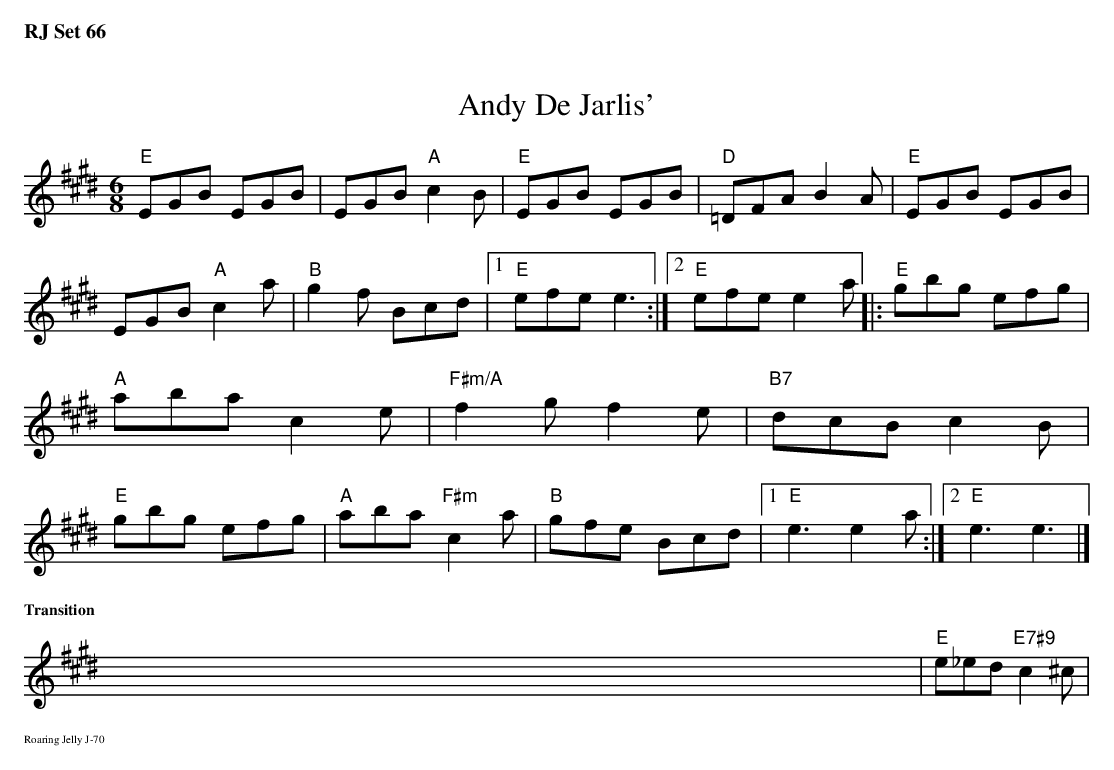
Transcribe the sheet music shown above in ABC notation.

X:1
T:Andy De Jarlis'
M:6/8
K:E
K:E
"E"EGB EGB| EGB "A"c2B| "E"EGB EGB| "D"=DFA B2A| \
"E"EGB EGB| EGB "A"c2a| \\ "B"g2f Bcd|1 "E"efe e3 :|2 "E"efe e2a \
|:\
"E"gbg efg| "A"aba c2e| "F#m/A"f2g f2e| \\ "B7"dcB c2B| \
"E"gbg efg| "A"aba  "F#m"c2a| "B"gfe Bcd |1 "E"e3 e2a :|2 "E"e3 e3 |]
\
%%textfont Times-Bold 10.0
%%text Transition
x8 x8 x8 x8 x8 x8 x8 x8 x8 x8| "E"e_ed "E7#9"c2^c |
